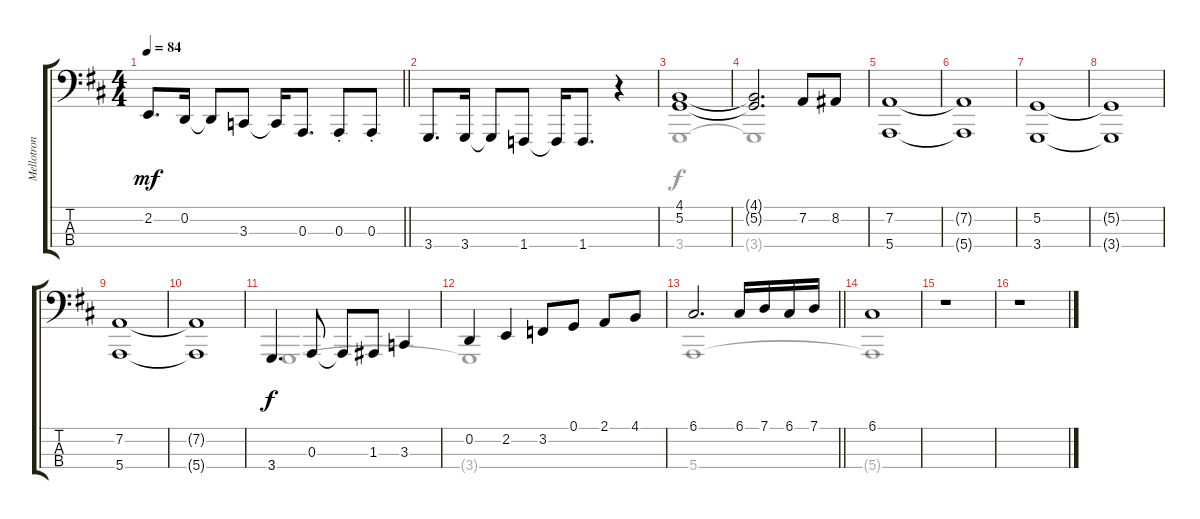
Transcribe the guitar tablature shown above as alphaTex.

\track ("Mellotron" "Mellotron") {instrument reedorgan}
\staff {score tabs}
\tuning (G2 D2 A1 E1) {hide}
\voice
\ts (4 4)
\tempo 84
\clef f4
\barLineRight lightlight
\ks d
2.2.8{d dy mf} 0.2.16 0.2{t}.8 3.3.8 3.3{t}.16 0.3.8{d} 0.3{st}.8 0.3{st}.8 |
3.4.8{d} 3.4.16 3.4{t}.8 1.4.8 1.4{t}.16 1.4.8{d} r.4 |
(4.1 5.2).1 |
(4.1{t} 5.2{t}).2{d} 7.2.8 8.2.8 |
(7.2 5.4).1 |
(7.2{t} 5.4{t}).1 |
(5.2 3.4).1 |
(5.2{t} 3.4{t}).1 |
(7.2 5.4).1 |
(7.2{t} 5.4{t}).1 |
3.4.4{d dy f} 0.3.8 0.3{t}.8 1.3.8 3.3.4 |
0.2.4 2.2.4 3.2.8 0.1.8 2.1.8 4.1.8 |
\barLineRight lightlight
6.1.2{d} 6.1.16 7.1.16 6.1.16 7.1.16 |
6.1.1 |
r.1 |
r.1
\voice
\clef f4
\ottava regular
\simile none
\barLineRight lightlight
\ks d
|
|
3.4.1 |
3.4{t}.1 |
|
|
|
|
|
|
3.4.1{dy f} |
3.4{t}.1 |
\barLineRight lightlight
5.4.1 |
5.4{t}.1 |
|
